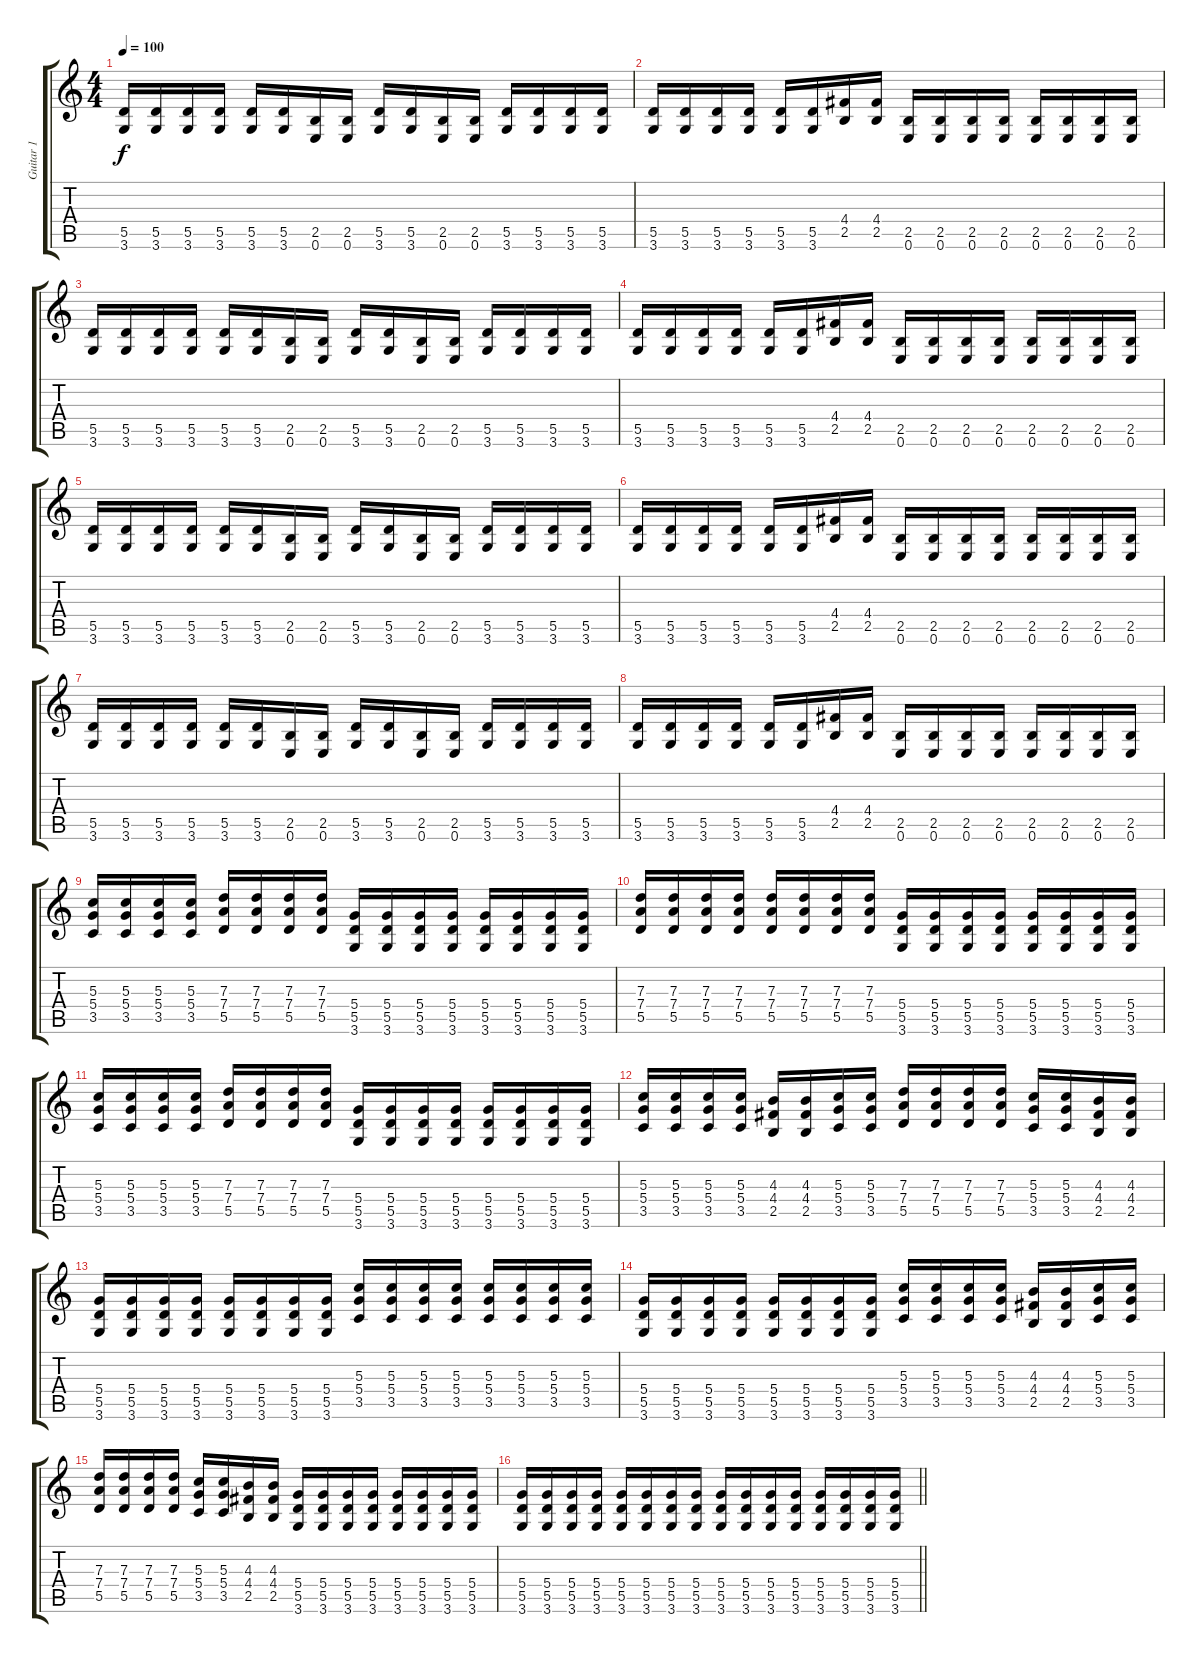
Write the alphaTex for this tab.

\track ("Guitar 1" "Guitar 1") {instrument distortionguitar}
\staff {score tabs}
\tuning (E4 B3 G3 D3 A2 E2) {hide}
\ts (4 4)
\tempo 100
\clef g2
\ks c
(5.5 3.6).16{dy f} (5.5 3.6).16 (5.5 3.6).16 (5.5 3.6).16 (5.5 3.6).16 (5.5 3.6).16 (2.5 0.6).16 (2.5 0.6).16 (5.5 3.6).16 (5.5 3.6).16 (2.5 0.6).16 (2.5 0.6).16 (5.5 3.6).16 (5.5 3.6).16 (5.5 3.6).16 (5.5 3.6).16 |
(5.5 3.6).16 (5.5 3.6).16 (5.5 3.6).16 (5.5 3.6).16 (5.5 3.6).16 (5.5 3.6).16 (4.4 2.5).16 (4.4 2.5).16 (2.5 0.6).16 (2.5 0.6).16 (2.5 0.6).16 (2.5 0.6).16 (2.5 0.6).16 (2.5 0.6).16 (2.5 0.6).16 (2.5 0.6).16 |
(5.5 3.6).16 (5.5 3.6).16 (5.5 3.6).16 (5.5 3.6).16 (5.5 3.6).16 (5.5 3.6).16 (2.5 0.6).16 (2.5 0.6).16 (5.5 3.6).16 (5.5 3.6).16 (2.5 0.6).16 (2.5 0.6).16 (5.5 3.6).16 (5.5 3.6).16 (5.5 3.6).16 (5.5 3.6).16 |
(5.5 3.6).16 (5.5 3.6).16 (5.5 3.6).16 (5.5 3.6).16 (5.5 3.6).16 (5.5 3.6).16 (4.4 2.5).16 (4.4 2.5).16 (2.5 0.6).16 (2.5 0.6).16 (2.5 0.6).16 (2.5 0.6).16 (2.5 0.6).16 (2.5 0.6).16 (2.5 0.6).16 (2.5 0.6).16 |
(5.5 3.6).16 (5.5 3.6).16 (5.5 3.6).16 (5.5 3.6).16 (5.5 3.6).16 (5.5 3.6).16 (2.5 0.6).16 (2.5 0.6).16 (5.5 3.6).16 (5.5 3.6).16 (2.5 0.6).16 (2.5 0.6).16 (5.5 3.6).16 (5.5 3.6).16 (5.5 3.6).16 (5.5 3.6).16 |
(5.5 3.6).16 (5.5 3.6).16 (5.5 3.6).16 (5.5 3.6).16 (5.5 3.6).16 (5.5 3.6).16 (4.4 2.5).16 (4.4 2.5).16 (2.5 0.6).16 (2.5 0.6).16 (2.5 0.6).16 (2.5 0.6).16 (2.5 0.6).16 (2.5 0.6).16 (2.5 0.6).16 (2.5 0.6).16 |
(5.5 3.6).16 (5.5 3.6).16 (5.5 3.6).16 (5.5 3.6).16 (5.5 3.6).16 (5.5 3.6).16 (2.5 0.6).16 (2.5 0.6).16 (5.5 3.6).16 (5.5 3.6).16 (2.5 0.6).16 (2.5 0.6).16 (5.5 3.6).16 (5.5 3.6).16 (5.5 3.6).16 (5.5 3.6).16 |
(5.5 3.6).16 (5.5 3.6).16 (5.5 3.6).16 (5.5 3.6).16 (5.5 3.6).16 (5.5 3.6).16 (4.4 2.5).16 (4.4 2.5).16 (2.5 0.6).16 (2.5 0.6).16 (2.5 0.6).16 (2.5 0.6).16 (2.5 0.6).16 (2.5 0.6).16 (2.5 0.6).16 (2.5 0.6).16 |
(5.3 5.4 3.5).16 (5.3 5.4 3.5).16 (5.3 5.4 3.5).16 (5.3 5.4 3.5).16 (7.3 7.4 5.5).16 (7.3 7.4 5.5).16 (7.3 7.4 5.5).16 (7.3 7.4 5.5).16 (5.4 5.5 3.6).16 (5.4 5.5 3.6).16 (5.4 5.5 3.6).16 (5.4 5.5 3.6).16 (5.4 5.5 3.6).16 (5.4 5.5 3.6).16 (5.4 5.5 3.6).16 (5.4 5.5 3.6).16 |
(7.3 7.4 5.5).16 (7.3 7.4 5.5).16 (7.3 7.4 5.5).16 (7.3 7.4 5.5).16 (7.3 7.4 5.5).16 (7.3 7.4 5.5).16 (7.3 7.4 5.5).16 (7.3 7.4 5.5).16 (5.4 5.5 3.6).16 (5.4 5.5 3.6).16 (5.4 5.5 3.6).16 (5.4 5.5 3.6).16 (5.4 5.5 3.6).16 (5.4 5.5 3.6).16 (5.4 5.5 3.6).16 (5.4 5.5 3.6).16 |
(5.3 5.4 3.5).16 (5.3 5.4 3.5).16 (5.3 5.4 3.5).16 (5.3 5.4 3.5).16 (7.3 7.4 5.5).16 (7.3 7.4 5.5).16 (7.3 7.4 5.5).16 (7.3 7.4 5.5).16 (5.4 5.5 3.6).16 (5.4 5.5 3.6).16 (5.4 5.5 3.6).16 (5.4 5.5 3.6).16 (5.4 5.5 3.6).16 (5.4 5.5 3.6).16 (5.4 5.5 3.6).16 (5.4 5.5 3.6).16 |
(5.3 5.4 3.5).16 (5.3 5.4 3.5).16 (5.3 5.4 3.5).16 (5.3 5.4 3.5).16 (4.3 4.4 2.5).16 (4.3 4.4 2.5).16 (5.3 5.4 3.5).16 (5.3 5.4 3.5).16 (7.3 7.4 5.5).16 (7.3 7.4 5.5).16 (7.3 7.4 5.5).16 (7.3 7.4 5.5).16 (5.3 5.4 3.5).16 (5.3 5.4 3.5).16 (4.3 4.4 2.5).16 (4.3 4.4 2.5).16 |
(5.4 5.5 3.6).16 (5.4 5.5 3.6).16 (5.4 5.5 3.6).16 (5.4 5.5 3.6).16 (5.4 5.5 3.6).16 (5.4 5.5 3.6).16 (5.4 5.5 3.6).16 (5.4 5.5 3.6).16 (5.3 5.4 3.5).16 (5.3 5.4 3.5).16 (5.3 5.4 3.5).16 (5.3 5.4 3.5).16 (5.3 5.4 3.5).16 (5.3 5.4 3.5).16 (5.3 5.4 3.5).16 (5.3 5.4 3.5).16 |
(5.4 5.5 3.6).16 (5.4 5.5 3.6).16 (5.4 5.5 3.6).16 (5.4 5.5 3.6).16 (5.4 5.5 3.6).16 (5.4 5.5 3.6).16 (5.4 5.5 3.6).16 (5.4 5.5 3.6).16 (5.3 5.4 3.5).16 (5.3 5.4 3.5).16 (5.3 5.4 3.5).16 (5.3 5.4 3.5).16 (4.3 4.4 2.5).16 (4.3 4.4 2.5).16 (5.3 5.4 3.5).16 (5.3 5.4 3.5).16 |
(7.3 7.4 5.5).16 (7.3 7.4 5.5).16 (7.3 7.4 5.5).16 (7.3 7.4 5.5).16 (5.3 5.4 3.5).16 (5.3 5.4 3.5).16 (4.3 4.4 2.5).16 (4.3 4.4 2.5).16 (5.4 5.5 3.6).16 (5.4 5.5 3.6).16 (5.4 5.5 3.6).16 (5.4 5.5 3.6).16 (5.4 5.5 3.6).16 (5.4 5.5 3.6).16 (5.4 5.5 3.6).16 (5.4 5.5 3.6).16 |
\barLineRight lightlight
(5.4 5.5 3.6).16 (5.4 5.5 3.6).16 (5.4 5.5 3.6).16 (5.4 5.5 3.6).16 (5.4 5.5 3.6).16 (5.4 5.5 3.6).16 (5.4 5.5 3.6).16 (5.4 5.5 3.6).16 (5.4 5.5 3.6).16 (5.4 5.5 3.6).16 (5.4 5.5 3.6).16 (5.4 5.5 3.6).16 (5.4 5.5 3.6).16 (5.4 5.5 3.6).16 (5.4 5.5 3.6).16 (5.4 5.5 3.6).16
